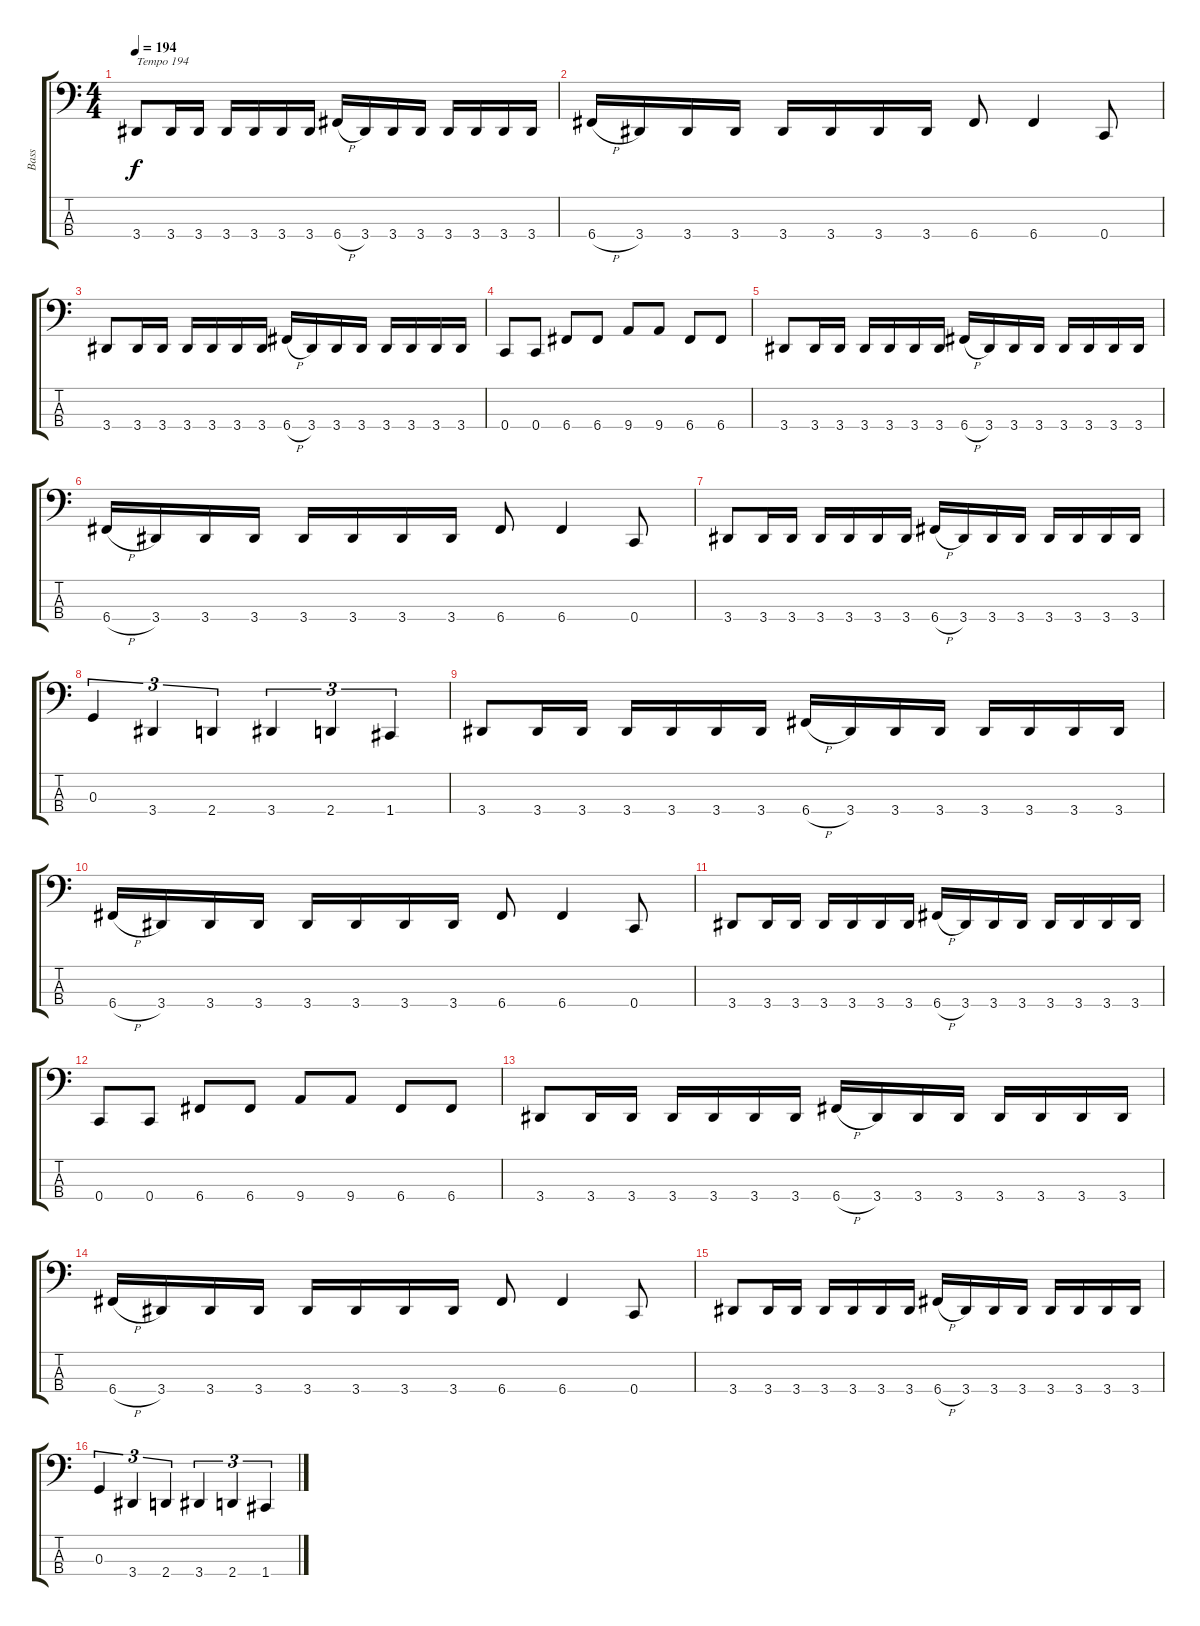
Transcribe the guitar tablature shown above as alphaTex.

\track ("Bass" "Bass") {instrument electricbasspick}
\staff {score tabs}
\tuning (F2 C2 G1 C1) {hide}
\ts (4 4)
\tempo 194
\clef f4
\ks c
3.4.8{txt "Tempo 194" dy f instrument electricbasspick} 3.4.16 3.4.16 3.4.16 3.4.16 3.4.16 3.4.16 6.4{h}.16 3.4.16 3.4.16 3.4.16 3.4.16 3.4.16 3.4.16 3.4.16 |
6.4{h}.16 3.4.16 3.4.16 3.4.16 3.4.16 3.4.16 3.4.16 3.4.16 6.4.8 6.4.4 0.4.8 |
3.4.8 3.4.16 3.4.16 3.4.16 3.4.16 3.4.16 3.4.16 6.4{h}.16 3.4.16 3.4.16 3.4.16 3.4.16 3.4.16 3.4.16 3.4.16 |
0.4.8 0.4.8 6.4.8 6.4.8 9.4.8 9.4.8 6.4.8 6.4.8 |
3.4.8 3.4.16 3.4.16 3.4.16 3.4.16 3.4.16 3.4.16 6.4{h}.16 3.4.16 3.4.16 3.4.16 3.4.16 3.4.16 3.4.16 3.4.16 |
6.4{h}.16 3.4.16 3.4.16 3.4.16 3.4.16 3.4.16 3.4.16 3.4.16 6.4.8 6.4.4 0.4.8 |
3.4.8 3.4.16 3.4.16 3.4.16 3.4.16 3.4.16 3.4.16 6.4{h}.16 3.4.16 3.4.16 3.4.16 3.4.16 3.4.16 3.4.16 3.4.16 |
0.3.4{tu (3 2)} 3.4.4{tu (3 2)} 2.4.4{tu (3 2)} 3.4.4{tu (3 2)} 2.4.4{tu (3 2)} 1.4.4{tu (3 2)} |
3.4.8 3.4.16 3.4.16 3.4.16 3.4.16 3.4.16 3.4.16 6.4{h}.16 3.4.16 3.4.16 3.4.16 3.4.16 3.4.16 3.4.16 3.4.16 |
6.4{h}.16 3.4.16 3.4.16 3.4.16 3.4.16 3.4.16 3.4.16 3.4.16 6.4.8 6.4.4 0.4.8 |
3.4.8 3.4.16 3.4.16 3.4.16 3.4.16 3.4.16 3.4.16 6.4{h}.16 3.4.16 3.4.16 3.4.16 3.4.16 3.4.16 3.4.16 3.4.16 |
0.4.8 0.4.8 6.4.8 6.4.8 9.4.8 9.4.8 6.4.8 6.4.8 |
3.4.8 3.4.16 3.4.16 3.4.16 3.4.16 3.4.16 3.4.16 6.4{h}.16 3.4.16 3.4.16 3.4.16 3.4.16 3.4.16 3.4.16 3.4.16 |
6.4{h}.16 3.4.16 3.4.16 3.4.16 3.4.16 3.4.16 3.4.16 3.4.16 6.4.8 6.4.4 0.4.8 |
3.4.8 3.4.16 3.4.16 3.4.16 3.4.16 3.4.16 3.4.16 6.4{h}.16 3.4.16 3.4.16 3.4.16 3.4.16 3.4.16 3.4.16 3.4.16 |
0.3.4{tu (3 2)} 3.4.4{tu (3 2)} 2.4.4{tu (3 2)} 3.4.4{tu (3 2)} 2.4.4{tu (3 2)} 1.4.4{tu (3 2)}
